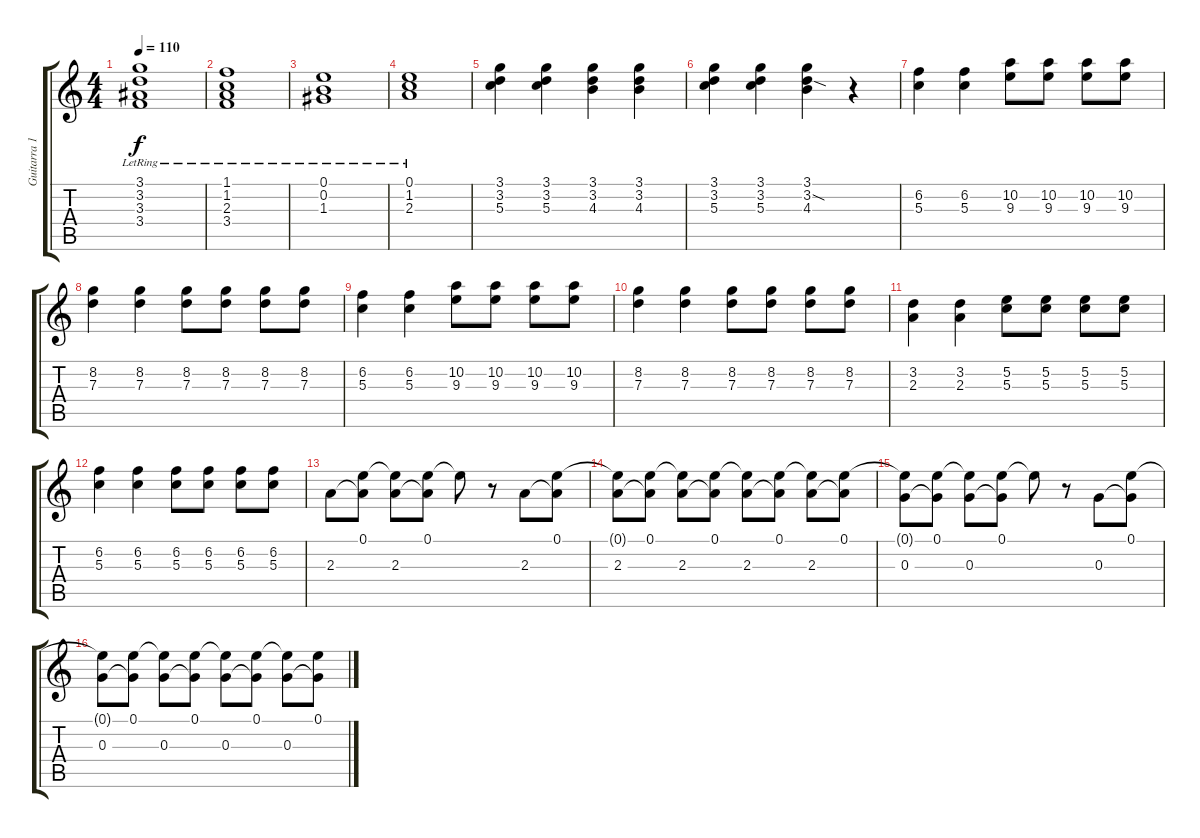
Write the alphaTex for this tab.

\track ("Guitarra 1" "Guitarra 1") {instrument distortionguitar}
\staff {score tabs}
\tuning (E4 B3 G3 D3 A2 E2) {hide}
\ts (4 4)
\tempo 110
\clef g2
\ks c
(3.1{lr} 3.2{lr} 3.3{lr} 3.4{lr}).1{dy f} |
(1.1{lr} 1.2{lr} 2.3{lr} 3.4{lr}).1 |
(0.1{lr} 0.2{lr} 1.3{lr}).1 |
(0.1{lr} 1.2{lr} 2.3{lr}).1 |
(3.1 3.2 5.3).4 (3.1 3.2 5.3).4 (3.1 3.2 4.3).4 (3.1 3.2 4.3).4 |
(3.1 3.2 5.3).4 (3.1 3.2 5.3).4 (3.1 3.2{sod} 4.3).4 r.4 |
(6.2 5.3).4 (6.2 5.3).4 (10.2 9.3).8 (10.2 9.3).8 (10.2 9.3).8 (10.2 9.3).8 |
(8.2 7.3).4 (8.2 7.3).4 (8.2 7.3).8 (8.2 7.3).8 (8.2 7.3).8 (8.2 7.3).8 |
(6.2 5.3).4 (6.2 5.3).4 (10.2 9.3).8 (10.2 9.3).8 (10.2 9.3).8 (10.2 9.3).8 |
(8.2 7.3).4 (8.2 7.3).4 (8.2 7.3).8 (8.2 7.3).8 (8.2 7.3).8 (8.2 7.3).8 |
(3.2 2.3).4 (3.2 2.3).4 (5.2 5.3).8 (5.2 5.3).8 (5.2 5.3).8 (5.2 5.3).8 |
(6.2 5.3).4 (6.2 5.3).4 (6.2 5.3).8 (6.2 5.3).8 (6.2 5.3).8 (6.2 5.3).8 |
2.3.8 (0.1 2.3{t}).8 (0.1{t} 2.3).8 (0.1 2.3{t}).8 0.1{t}.8 r.8 2.3.8 (0.1 2.3{t}).8 |
(0.1{t} 2.3).8 (0.1 2.3{t}).8 (0.1{t} 2.3).8 (0.1 2.3{t}).8 (0.1{t} 2.3).8 (0.1 2.3{t}).8 (0.1{t} 2.3).8 (0.1 2.3{t}).8 |
(0.1{t} 0.3).8 (0.1 0.3{t}).8 (0.1{t} 0.3).8 (0.1 0.3{t}).8 0.1{t}.8 r.8 0.3.8 (0.1 0.3{t}).8 |
(0.1{t} 0.3).8 (0.1 0.3{t}).8 (0.1{t} 0.3).8 (0.1 0.3{t}).8 (0.1{t} 0.3).8 (0.1 0.3{t}).8 (0.1{t} 0.3).8 (0.1 0.3{t}).8
